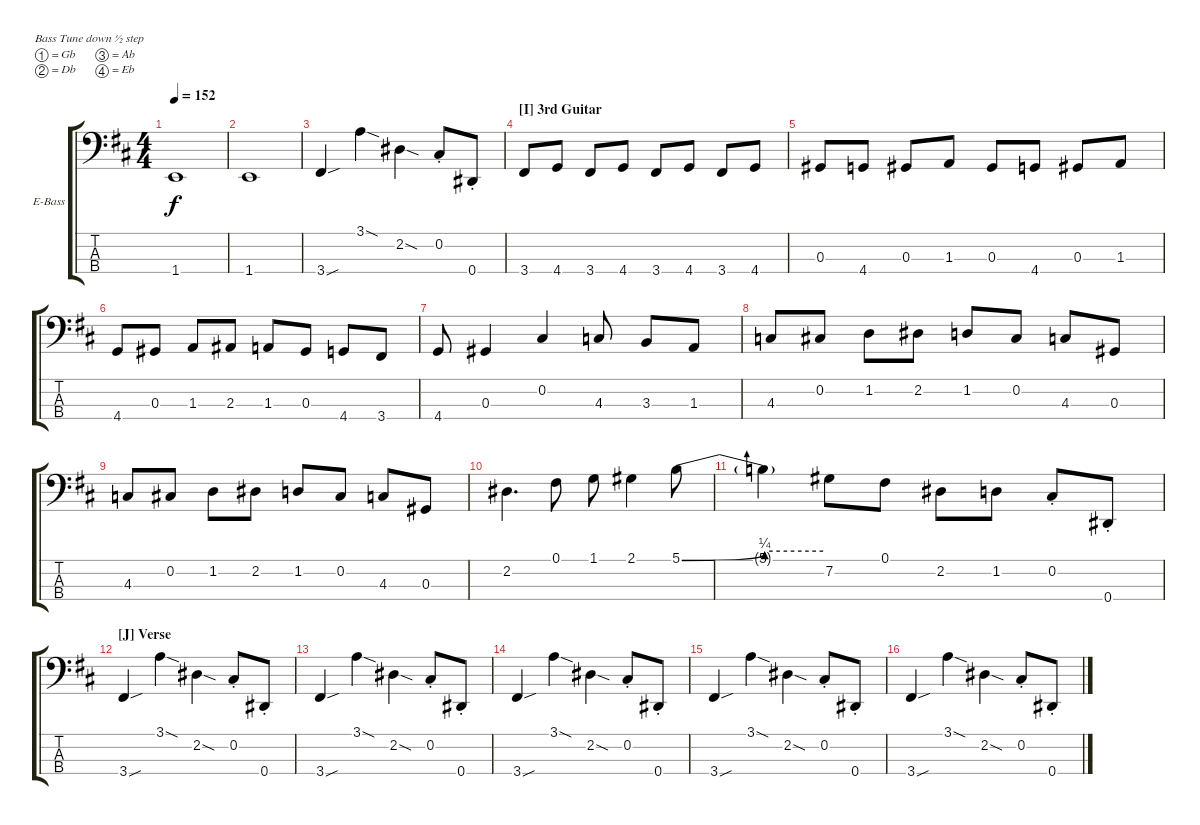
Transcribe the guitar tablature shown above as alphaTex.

\defaultSystemsLayout 4
\bracketExtendMode groupsimilarinstruments
\firstSystemTrackNameOrientation horizontal
\otherSystemsTrackNameOrientation horizontal
\track ("Electric Bass" "E-Bass") {instrument electricbassfinger}
\staff {score tabs}
\tuning (Gb2 Db2 Ab1 Eb1)
\ts (4 4)
\tempo 152
\clef f4
\ks d
1.4{t}.1{dy f} |
1.4.1 |
3.4{sou}.4 3.1{sod}.4 2.2{sod}.4 0.2{st}.8 0.4{st}.8 |
\section ("I" "3rd Guitar")
3.4.8 4.4.8 3.4.8 4.4.8 3.4.8 4.4.8 3.4.8 4.4.8 |
0.3.8 4.4.8 0.3.8 1.3.8 0.3.8 4.4.8 0.3.8 1.3.8 |
4.4.8 0.3.8 1.3.8 2.3.8 1.3.8 0.3.8 4.4.8 3.4.8 |
4.4.8 0.3.4 0.2.4 4.3.8 3.3.8 1.3.8 |
4.3.8 0.2.8 1.2.8 2.2.8 1.2.8 0.2.8 4.3.8 0.3.8 |
4.3.8 0.2.8 1.2.8 2.2.8 1.2.8 0.2.8 4.3.8 0.3.8 |
2.2.4{d} 0.1.8 1.1.8 2.1.4 5.1{be (bend 0 0 60 1)}.8 |
5.1{be (hold 0 1 60 1) t}.4 7.2.8 0.1.8 2.2.8 1.2.8 0.2{st}.8 0.4{st}.8 |
\section ("J" "Verse")
3.4{sou}.4 3.1{sod}.4 2.2{sod}.4 0.2{st}.8 0.4{st}.8 |
3.4{sou}.4 3.1{sod}.4 2.2{sod}.4 0.2{st}.8 0.4{st}.8 |
3.4{sou}.4 3.1{sod}.4 2.2{sod}.4 0.2{st}.8 0.4{st}.8 |
3.4{sou}.4 3.1{sod}.4 2.2{sod}.4 0.2{st}.8 0.4{st}.8 |
3.4{sou}.4 3.1{sod}.4 2.2{sod}.4 0.2{st}.8 0.4{st}.8
